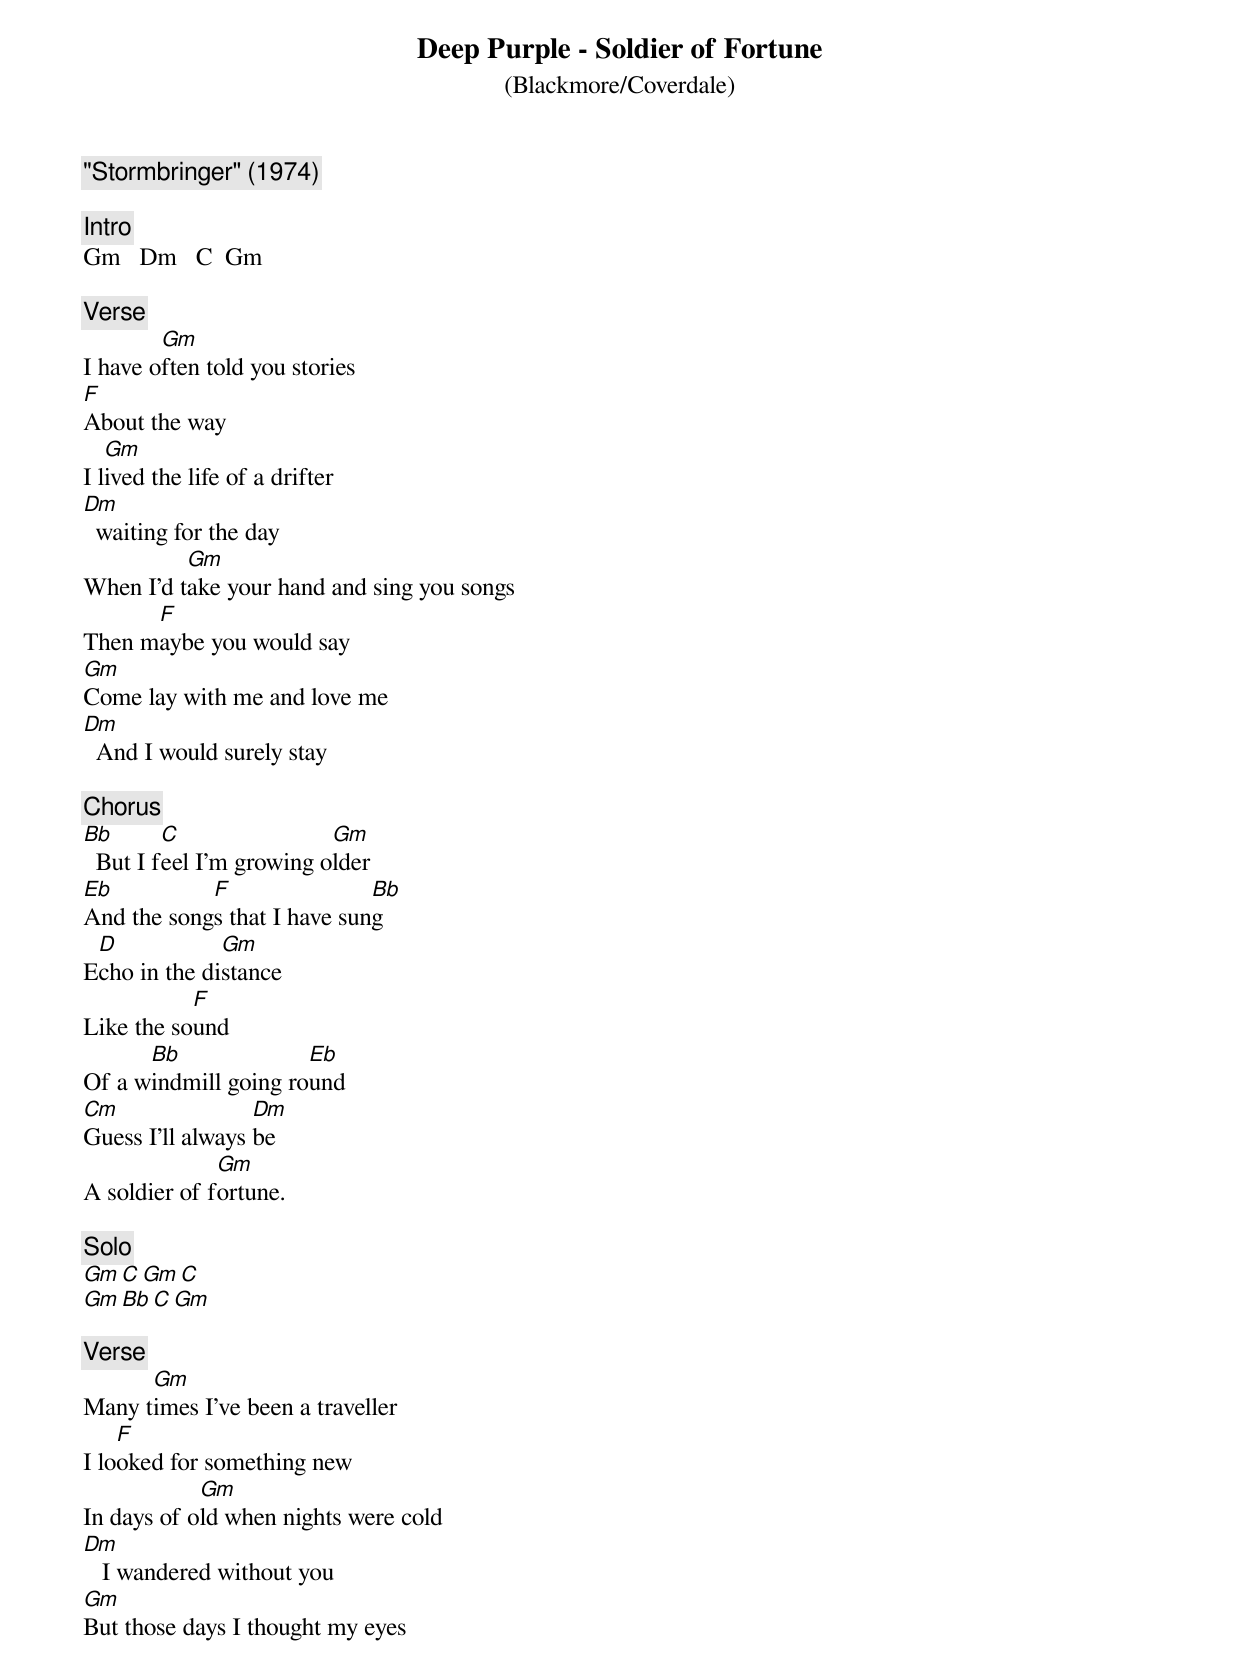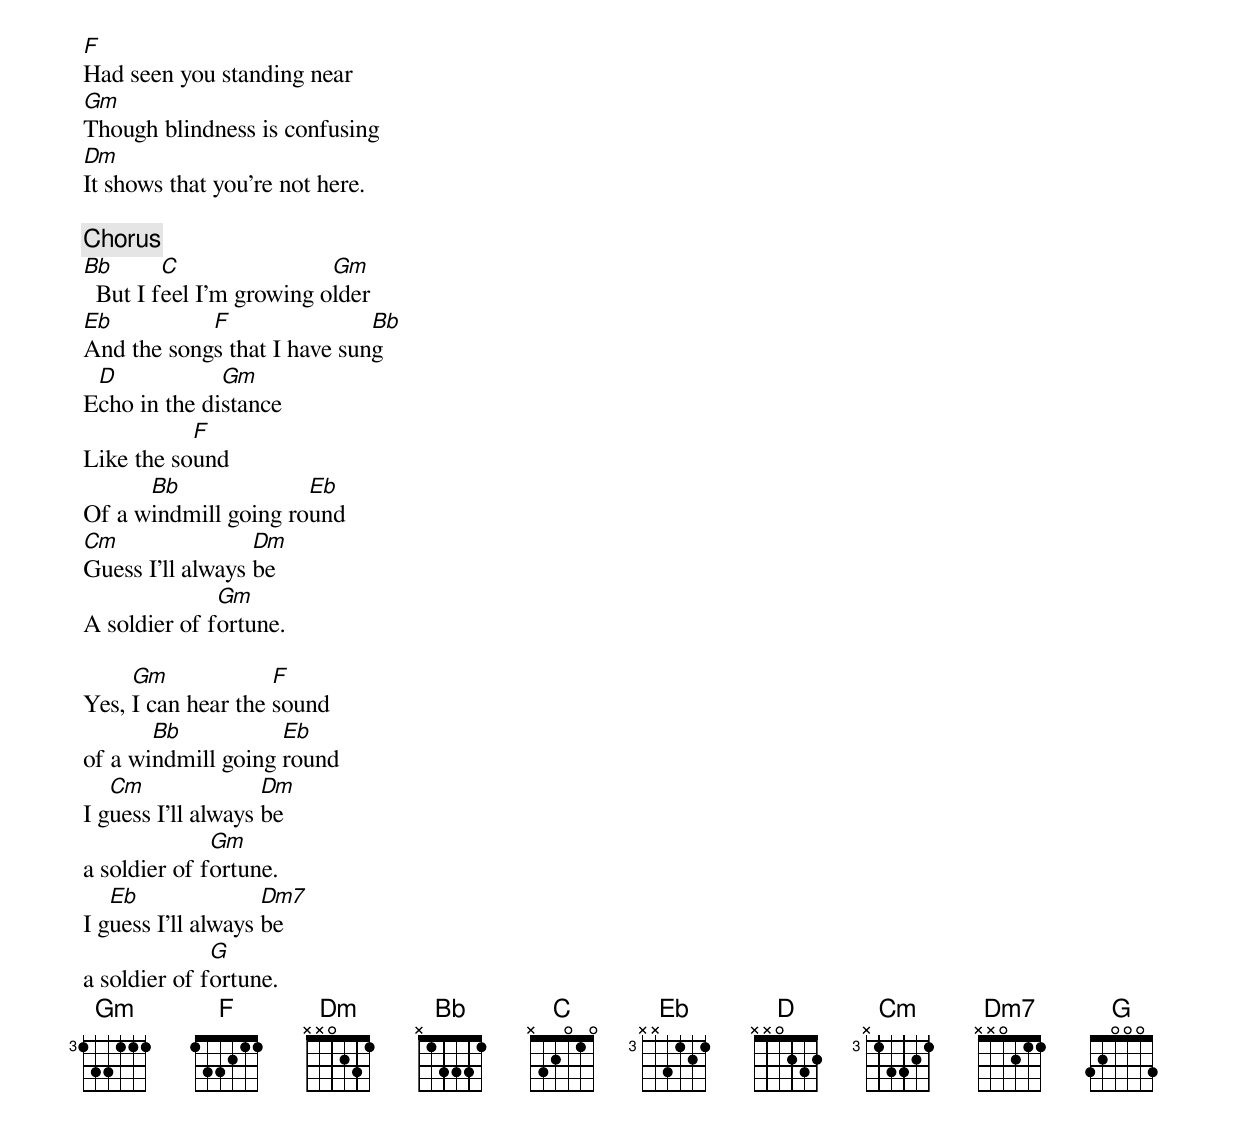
Deep Purple - Soldier of Fortune
(Blackmore/Coverdale)
"Stormbringer" (1974)

[Intro]
Gm   Dm   C  Gm

[Verse]
        Gm
I have often told you stories
F
About the way
   Gm
I lived the life of a drifter
Dm
  waiting for the day
          Gm
When I'd take your hand and sing you songs
      F
Then maybe you would say
Gm
Come lay with me and love me
Dm
  And I would surely stay

[Chorus]
Bb       C                Gm
  But I feel I'm growing older
Eb          F                Bb
And the songs that I have sung
 D            Gm
Echo in the distance
           F
Like the sound
      Bb              Eb
Of a windmill going round
Cm                Dm
Guess I'll always be
              Gm
A soldier of fortune.

[Solo]
Gm   C   Gm   C
Gm   Bb   C   Gm

[Verse]
      Gm
Many times I've been a traveller
    F
I looked for something new
            Gm
In days of old when nights were cold
Dm
   I wandered without you
Gm
But those days I thought my eyes
F
Had seen you standing near
Gm
Though blindness is confusing
Dm
It shows that you're not here.

[Chorus]
Bb       C                Gm
  But I feel I'm growing older
Eb          F                Bb
And the songs that I have sung
 D            Gm
Echo in the distance
           F
Like the sound
      Bb              Eb
Of a windmill going round
Cm                Dm
Guess I'll always be
              Gm
A soldier of fortune.

     Gm             F
Yes, I can hear the sound
       Bb           Eb
of a windmill going round
   Cm               Dm
I guess I'll always be
              Gm
a soldier of fortune.
   Eb               Dm7
I guess I'll always be
              G
a soldier of fortune.
